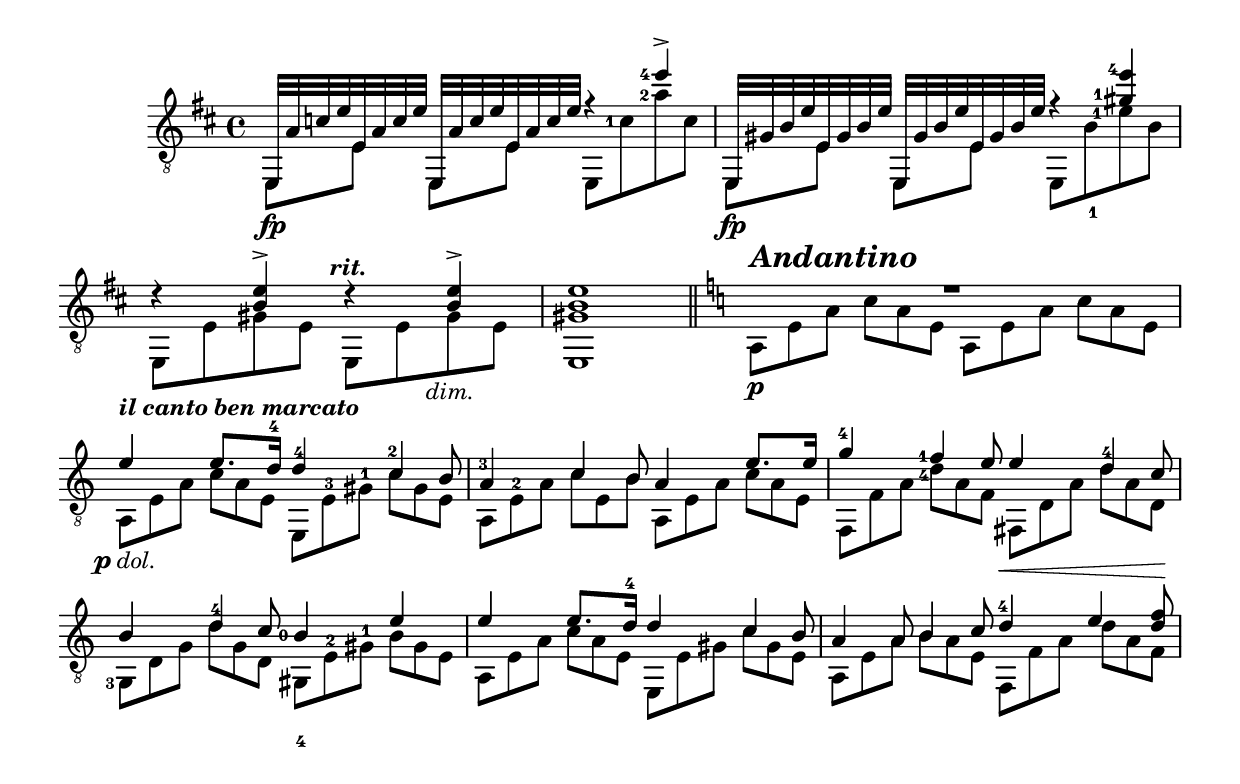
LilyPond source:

% DO NOT EDIT this file manually; it is automatically
% generated from Documentation/snippets/new
% Make any changes in Documentation/snippets/new/
% and then run scripts/auxiliar/makelsr.py
%
% This file is in the public domain.
%% Note: this file works from version 2.17.11
% INSPIRATIONAL HEADER FOR LILYPOND DOCUMENTATION fretted-strings %
% Passage from Johann Kaspar Mertz "Opern Revue, Op. 8, no. 17"   %
% on melodies from Bellini's "Norma"                              %
%*****************************************************************%

\version "2.17.30"

\header {
  lsrtags = "headword"
  texidoc = ""
  doctitle = "headword"
} % begin verbatim



\layout {
  \context {
    \Score
    \remove "Bar_number_engraver"
  }
}

%%%% shortcuts
% fingering orientations
sfol = \set fingeringOrientations = #'(left)
sfor = \set fingeringOrientations = #'(right)
sfod = \set fingeringOrientations = #'(down)
sfou = \set fingeringOrientations = #'(up)

% string number orientations
ssnol = \set stringNumberOrientations = #'(left)  %(down right up)
ssnou = \set stringNumberOrientations = #'(up)
ssnod = \set stringNumberOrientations = #'(down)
ssnor = \set stringNumberOrientations = #'(right)

% define fingering offset
FO = #(define-music-function (parser location offsetX offsetY) (number? number?)
#{
  \once \override Voice.Fingering.extra-offset = #(cons offsetX offsetY)
#})

% markups
rit = \markup \center-align { \bold { \italic { " rit." } } }
dimin = \markup \center-align { \italic { " dim." } }
andantino = \markup \left-align { \italic { \bold { \fontsize #2.5 { "Andantino" } } } }
benmarcato = \markup { \italic { \bold { "il canto ben marcato" } } }
pdolce = #(make-dynamic-script (markup #:line (#:dynamic "p" #:normal-text #:italic "dol.")))

%%% THE MUSIC %%%

melody = \relative c {
  \clef "treble_8"
  \key d \major
  \time 4/4
  \voiceOne
  \sfol
  e,32 a' c e
  e, a c e
  e,, a' c e
  e, a c e
  f4\rest <e'-4>4-> | % m. 1

  e,,,32 gis' b e
  e, gis b e
  e,, gis' b e
  e, gis b e
  f4\rest \FO #'0.4 #'0.5 <gis-1 e'-4>4 | % m. 2

  d4\rest <b e>-> d4\rest^\rit <b e>4-> | % m. 3
  <gis b e>1 | % m. 4

  \bar "||"
  \key a \minor
  R1 % m. 5

  e'4^\benmarcato e8. d16-4
  d4-4 \tuplet 3/2 { \sfou \FO #'-0.3 #'0.6 <c-2>4 b8 } | % end of m. 6

  \FO #'-0.3 #'0.3
  <a-3>4 \tuplet 3/2 { c4 b8 } a4 e'8. e16 | % m. 7

  \FO #'-0.3 #'0.3
  <g-4>4 \tuplet 3/2 { \sfol \FO #'0.3 #'0.0 <f-1>4 e8 } e4  % beg of m. 8
  \tuplet 3/2 { \sfou <d-4>4 c8 } | % end of m. 8

  b4 \tuplet 3/2 { d4-4 c8 } \sfou \FO #'-1.7 #'-1.5 <b-0>4 e | % end of m. 9

  e4 e8. d16-4 d4 \tuplet 3/2 { c4 b8 } | % m. 10

  \tuplet 3/2 { a4 a8 b4 c8 } % beg of m. 11
  \sfou \FO #'-0.3 #'0.3
  <d-4>4^\< \tuplet 3/2 { e4 <d f>8\! } | % end of m. 11
}

bass = \relative c {
  \key d \major
  \time 4/4
  \voiceTwo

  e,8\fp[ e'] e,[ e'] e, \sfol <c''-1> <a'-2> c, | % m. 1

  e,,8\fp[ e'] e,[ e'] e, \sfod \FO #'0.2 #'-0.2 <b''-1>  % beg m. 2
  \sfol \FO #'0.3 #'0.0 <e-1> b | % end m. 2

  e,,8 e' gis e e, e' gis_\dimin e | % m. 3

  e,1 | % m. 4

  %% new section starts here in A minor
  \set Score.beamExceptions = #'()
  \once \override TextScript.staff-padding = #1.7
  \tuplet 3/2 { a8\p^\andantino e' a c a e a, e' a c a e } | % m. 5

  \tuplet 3/2 { a,8\pdolce e' a c a e } % beg m. 6
  \tuplet 3/2 { e,8 \sfou <e'-3> <gis-1> c gis e } | % end m. 6

  \tuplet 3/2 { a,8 <e'-2> a c e, b' a, e' a c a e } | % m. 7

  \tuplet 3/2 { f,8 f' a \sfol \FO #'0.3 #'-0.5 <d-4> a f fis, d' a' d a d, } | % m. 8

  \tuplet 3/2 { <g,-3>8 d' g d' g, d % beg m. 9
    \sfod \FO #'0.0 #'-2.0 <gis,-4> \sfou <e'-2> <gis-1> b gis e } | % end m. 9

  \tuplet 3/2 { a,8 e' a c a e e, e' gis c gis e } | % m. 10

  \tuplet 3/2 { a,8 e' a b a e f, f' a d a f } | % m. 11
}

\score {
  \new Staff = "guitar" <<
    \context Voice = "upper" { \melody }
    \context Voice = "lower" { \bass }
  >>
  \layout {
    \context {
      \Score
      \override Fingering.staff-padding = #'()
      \omit TupletNumber
      \override TupletBracket.bracket-visibility = ##f
    }
  }
  \midi { }
}
